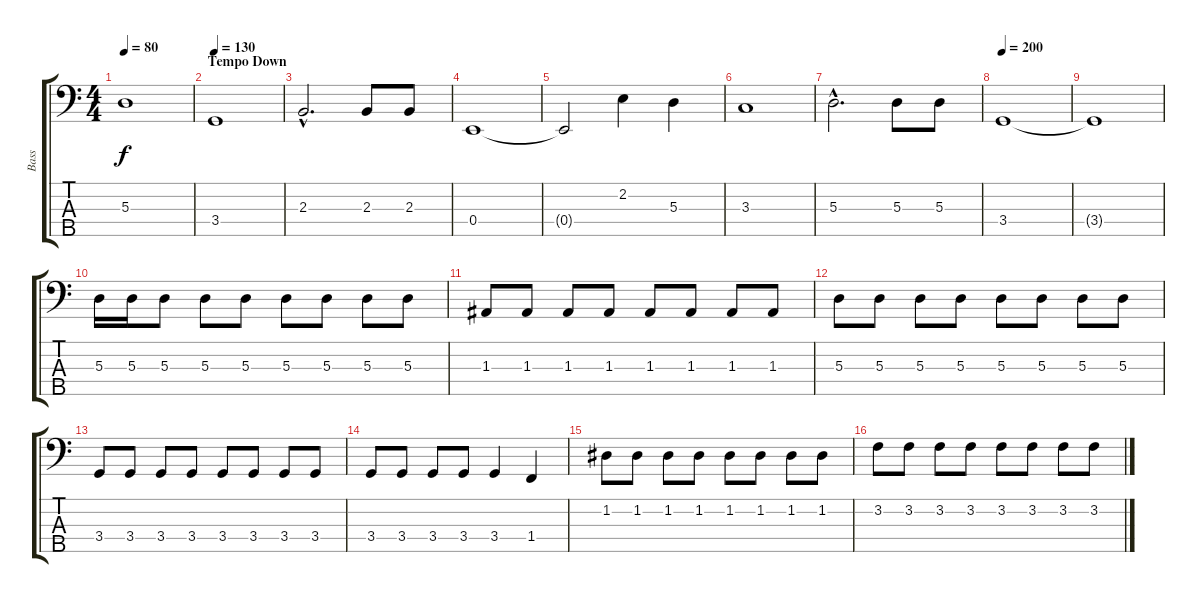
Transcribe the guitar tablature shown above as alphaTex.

\track ("Bass" "Bass") {instrument electricbassfinger}
\staff {score tabs}
\tuning (G2 D2 A1 E1 B0) {hide}
\ts (4 4)
\tempo 80
\clef f4
\ks c
5.3{t}.1{dy f} |
\section ("" "Tempo Down")
\tempo 130
3.4.1{volume 13} |
2.3{hac}.2{d} 2.3.8 2.3.8 |
0.4.1 |
0.4{t}.2 2.2.4 5.3.4 |
3.3.1 |
5.3{hac}.2{d} 5.3.8 5.3.8 |
\tempo 200
3.4.1 |
3.4{t}.1 |
5.3.16 5.3.16 5.3.8 5.3.8 5.3.8 5.3.8 5.3.8 5.3.8 5.3.8 |
\section ("" "")
1.3.8 1.3.8 1.3.8 1.3.8 1.3.8 1.3.8 1.3.8 1.3.8 |
5.3.8 5.3.8 5.3.8 5.3.8 5.3.8 5.3.8 5.3.8 5.3.8 |
3.4.8 3.4.8 3.4.8 3.4.8 3.4.8 3.4.8 3.4.8 3.4.8 |
3.4.8 3.4.8 3.4.8 3.4.8 3.4.4 1.4.4 |
1.2.8 1.2.8 1.2.8 1.2.8 1.2.8 1.2.8 1.2.8 1.2.8 |
3.2.8 3.2.8 3.2.8 3.2.8 3.2.8 3.2.8 3.2.8 3.2.8
